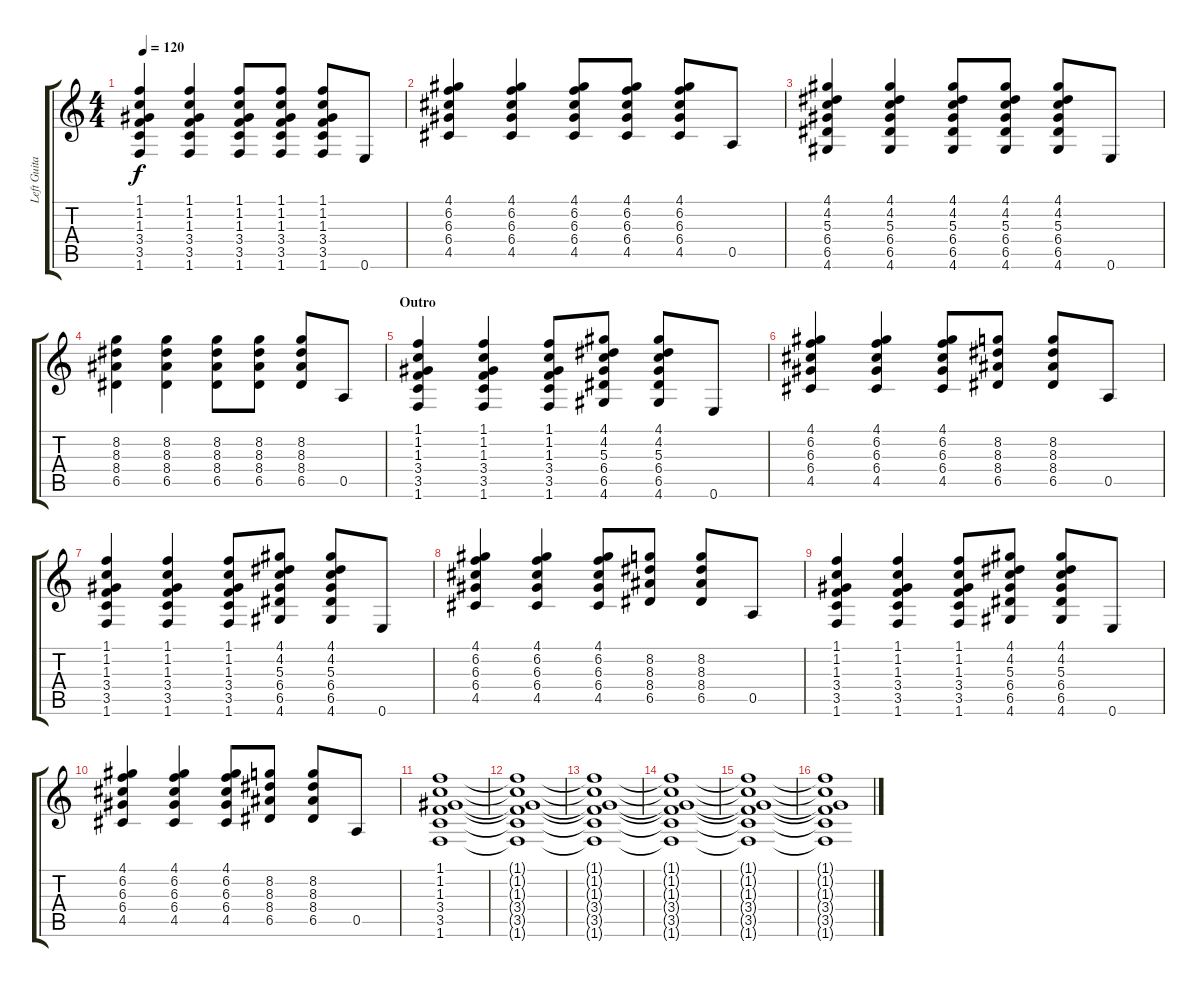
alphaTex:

\track ("Left Guitar" "Left Guita") {instrument distortionguitar}
\staff {score tabs}
\tuning (E4 B3 G3 D3 A2 E2) {hide}
\ts (4 4)
\tempo 120
\clef g2
\ks c
(1.1 1.2 1.3 3.4 3.5 1.6).4{dy f} (1.1 1.2 1.3 3.4 3.5 1.6).4 (1.1 1.2 1.3 3.4 3.5 1.6).8 (1.1 1.2 1.3 3.4 3.5 1.6).8 (1.1 1.2 1.3 3.4 3.5 1.6).8 0.6.8 |
(4.1 6.2 6.3 6.4 4.5).4 (4.1 6.2 6.3 6.4 4.5).4 (4.1 6.2 6.3 6.4 4.5).8 (4.1 6.2 6.3 6.4 4.5).8 (4.1 6.2 6.3 6.4 4.5).8 0.5.8 |
(4.1 4.2 5.3 6.4 6.5 4.6).4 (4.1 4.2 5.3 6.4 6.5 4.6).4 (4.1 4.2 5.3 6.4 6.5 4.6).8 (4.1 4.2 5.3 6.4 6.5 4.6).8 (4.1 4.2 5.3 6.4 6.5 4.6).8 0.6.8 |
(8.2 8.3 8.4 6.5).4 (8.2 8.3 8.4 6.5).4 (8.2 8.3 8.4 6.5).8 (8.2 8.3 8.4 6.5).8 (8.2 8.3 8.4 6.5).8 0.5.8 |
\section ("" "Outro")
(1.1 1.2 1.3 3.4 3.5 1.6).4 (1.1 1.2 1.3 3.4 3.5 1.6).4 (1.1 1.2 1.3 3.4 3.5 1.6).8 (4.1 4.2 5.3 6.4 6.5 4.6).8 (4.1 4.2 5.3 6.4 6.5 4.6).8 0.6.8 |
(4.1 6.2 6.3 6.4 4.5).4 (4.1 6.2 6.3 6.4 4.5).4 (4.1 6.2 6.3 6.4 4.5).8 (8.2 8.3 8.4 6.5).8 (8.2 8.3 8.4 6.5).8 0.5.8 |
(1.1 1.2 1.3 3.4 3.5 1.6).4 (1.1 1.2 1.3 3.4 3.5 1.6).4 (1.1 1.2 1.3 3.4 3.5 1.6).8 (4.1 4.2 5.3 6.4 6.5 4.6).8 (4.1 4.2 5.3 6.4 6.5 4.6).8 0.6.8 |
(4.1 6.2 6.3 6.4 4.5).4 (4.1 6.2 6.3 6.4 4.5).4 (4.1 6.2 6.3 6.4 4.5).8 (8.2 8.3 8.4 6.5).8 (8.2 8.3 8.4 6.5).8 0.5.8 |
(1.1 1.2 1.3 3.4 3.5 1.6).4 (1.1 1.2 1.3 3.4 3.5 1.6).4 (1.1 1.2 1.3 3.4 3.5 1.6).8 (4.1 4.2 5.3 6.4 6.5 4.6).8 (4.1 4.2 5.3 6.4 6.5 4.6).8 0.6.8 |
(4.1 6.2 6.3 6.4 4.5).4 (4.1 6.2 6.3 6.4 4.5).4 (4.1 6.2 6.3 6.4 4.5).8 (8.2 8.3 8.4 6.5).8 (8.2 8.3 8.4 6.5).8 0.5.8 |
(1.1 1.2 1.3 3.4 3.5 1.6).1 |
(1.1{t} 1.2{t} 1.3{t} 3.4{t} 3.5{t} 1.6{t}).1 |
(1.1{t} 1.2{t} 1.3{t} 3.4{t} 3.5{t} 1.6{t}).1 |
(1.1{t} 1.2{t} 1.3{t} 3.4{t} 3.5{t} 1.6{t}).1 |
(1.1{t} 1.2{t} 1.3{t} 3.4{t} 3.5{t} 1.6{t}).1 |
(1.1{t} 1.2{t} 1.3{t} 3.4{t} 3.5{t} 1.6{t}).1
